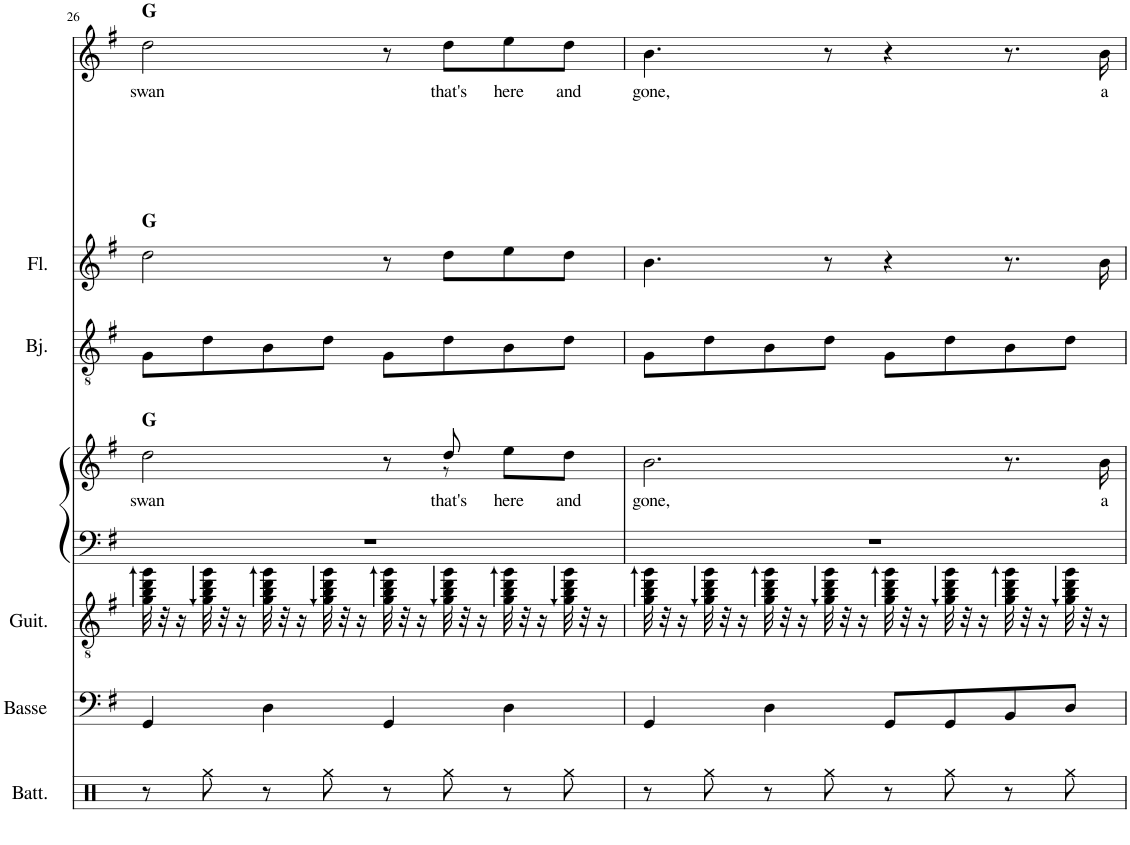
**kern	**kern	**kern	**kern	**kern	**text	**harte	**kern	**kern	**harte	**kern	**text	**harte
*part7	*part6	*part5	*part4	*part4	*part4	*part4	*part3	*part2	*part2	*part1	*part1	*part1
*staff8	*staff7	*staff6	*staff5	*staff4	*staff4	*	*staff3	*staff2	*	*staff1	*staff1	*
*I"Batterie	*I"Basse acoustique	*I"Guitare classique	*I"Piano-chant	*	*	*	*I"Banjo	*I"Flûte	*	*I"Piccolo	*	*
*I'Batt.	*I'Basse	*I'Guit.	*I'Pno	*	*	*	*I'Bj.	*I'Fl.	*	*I'Picc	*	*
!!LO:PB:g=z
*clefX	*clefF4	*clefGv2	*clefF4	*clefG2	*	*	*clefGv2	*clefG2	*	*clefG2	*	*
*	*Trd7c12	*	*	*	*	*	*	*	*	*Trd-7c-12	*	*
*k[f#]	*k[f#]	*k[f#]	*k[f#]	*k[f#]	*	*	*k[f#]	*k[f#]	*	*k[f#]	*	*
*M4/4	*M4/4	*M4/4	*M4/4	*M4/4	*	*	*M4/4	*M4/4	*	*M4/4	*	*
=26	=26	=26	=26	=26	=26	=26	=26	=26	=26	=26	=26	=26
!	!	!	!	!	!LO:LY:b	!	!	!	!	!	!LO:LY:b	!
*	*	*	*	*^	*	*	*	*	*	*	*	*
8r	4GG/	32g\ 32b\ 32dd\ 32gg\	1r	2dd\	8ryy	swan	G:maj	8G\L	2dd\	G:maj	2dd\	swan	G:maj
.	.	32r	.	.	.	.	.	.	.	.	.	.	.
.	.	16r	.	.	.	.	.	.	.	.	.	.	.
*	*	*	*	*v	*v	*	*	*	*	*	*	*	*
8Rgg\	.	32g\ 32b\ 32dd\ 32gg\	.	.	.	.	8d\	.	.	.	.	.
.	.	32r	.	.	.	.	.	.	.	.	.	.
.	.	16r	.	.	.	.	.	.	.	.	.	.
8r	4D\	32g\ 32b\ 32dd\ 32gg\	.	.	.	.	8B\	.	.	.	.	.
.	.	32r	.	.	.	.	.	.	.	.	.	.
.	.	16r	.	.	.	.	.	.	.	.	.	.
8Rgg\	.	32g\ 32b\ 32dd\ 32gg\	.	.	.	.	8d\J	.	.	.	.	.
.	.	32r	.	.	.	.	.	.	.	.	.	.
.	.	16r	.	.	.	.	.	.	.	.	.	.
8r	4GG/	32g\ 32b\ 32dd\ 32gg\	.	8r	.	.	8G\L	8r	.	8r	.	.
.	.	32r	.	.	.	.	.	.	.	.	.	.
.	.	16r	.	.	.	.	.	.	.	.	.	.
!	!	!	!	!	!LO:LY:b	!	!	!	!	!	!LO:LY:b	!
*	*	*	*	*^	*	*	*	*	*	*	*	*
8Rgg\	.	32g\ 32b\ 32dd\ 32gg\	.	8dd/	8r	that's	.	8d\	8dd\L	.	8dd\L	that's	.
.	.	32r	.	.	.	.	.	.	.	.	.	.	.
.	.	16r	.	.	.	.	.	.	.	.	.	.	.
!	!	!	!	!	!	!LO:LY:b	!	!	!	!	!	!LO:LY:b	!
8r	4D\	32g\ 32b\ 32dd\ 32gg\	.	8ee\L	4ryy	here	.	8B\	8ee\	.	8ee\	here	.
.	.	32r	.	.	.	.	.	.	.	.	.	.	.
.	.	16r	.	.	.	.	.	.	.	.	.	.	.
!	!	!	!	!	!	!LO:LY:b	!	!	!	!	!	!LO:LY:b	!
8Rgg\	.	32g\ 32b\ 32dd\ 32gg\	.	8dd\J	.	and	.	8d\J	8dd\J	.	8dd\J	and	.
.	.	32r	.	.	.	.	.	.	.	.	.	.	.
.	.	16r	.	.	.	.	.	.	.	.	.	.	.
*	*	*	*	*v	*v	*	*	*	*	*	*	*	*
=27	=27	=27	=27	=27	=27	=27	=27	=27	=27	=27	=27	=27
!	!	!	!	!	!LO:LY:b	!	!	!	!	!	!LO:LY:b	!
8r	4GG/	32g\ 32b\ 32dd\ 32gg\	1r	2.b\	gone,	.	8G\L	4.b\	.	4.b\	gone,	.
.	.	32r	.	.	.	.	.	.	.	.	.	.
.	.	16r	.	.	.	.	.	.	.	.	.	.
8Rgg\	.	32g\ 32b\ 32dd\ 32gg\	.	.	.	.	8d\	.	.	.	.	.
.	.	32r	.	.	.	.	.	.	.	.	.	.
.	.	16r	.	.	.	.	.	.	.	.	.	.
8r	4D\	32g\ 32b\ 32dd\ 32gg\	.	.	.	.	8B\	.	.	.	.	.
.	.	32r	.	.	.	.	.	.	.	.	.	.
.	.	16r	.	.	.	.	.	.	.	.	.	.
8Rgg\	.	32g\ 32b\ 32dd\ 32gg\	.	.	.	.	8d\J	8r	.	8r	.	.
.	.	32r	.	.	.	.	.	.	.	.	.	.
.	.	16r	.	.	.	.	.	.	.	.	.	.
8r	8GG/L	32g\ 32b\ 32dd\ 32gg\	.	.	.	.	8G\L	4r	.	4r	.	.
.	.	32r	.	.	.	.	.	.	.	.	.	.
.	.	16r	.	.	.	.	.	.	.	.	.	.
8Rgg\	8GG/	32g\ 32b\ 32dd\ 32gg\	.	.	.	.	8d\	.	.	.	.	.
.	.	32r	.	.	.	.	.	.	.	.	.	.
.	.	16r	.	.	.	.	.	.	.	.	.	.
8r	8BB/	32g\ 32b\ 32dd\ 32gg\	.	8.r	.	.	8B\	8.r	.	8.r	.	.
.	.	32r	.	.	.	.	.	.	.	.	.	.
.	.	16r	.	.	.	.	.	.	.	.	.	.
8Rgg\	8D/J	32g\ 32b\ 32dd\ 32gg\	.	.	.	.	8d\J	.	.	.	.	.
.	.	32r	.	.	.	.	.	.	.	.	.	.
!	!	!	!	!	!LO:LY:b	!	!	!	!	!	!LO:LY:b	!
.	.	16r	.	16b\	a	.	.	16b\	.	16b\	a	.
=	=	=	=	=	=	=	=	=	=	=	=	=
*-	*-	*-	*-	*-	*-	*-	*-	*-	*-	*-	*-	*-
